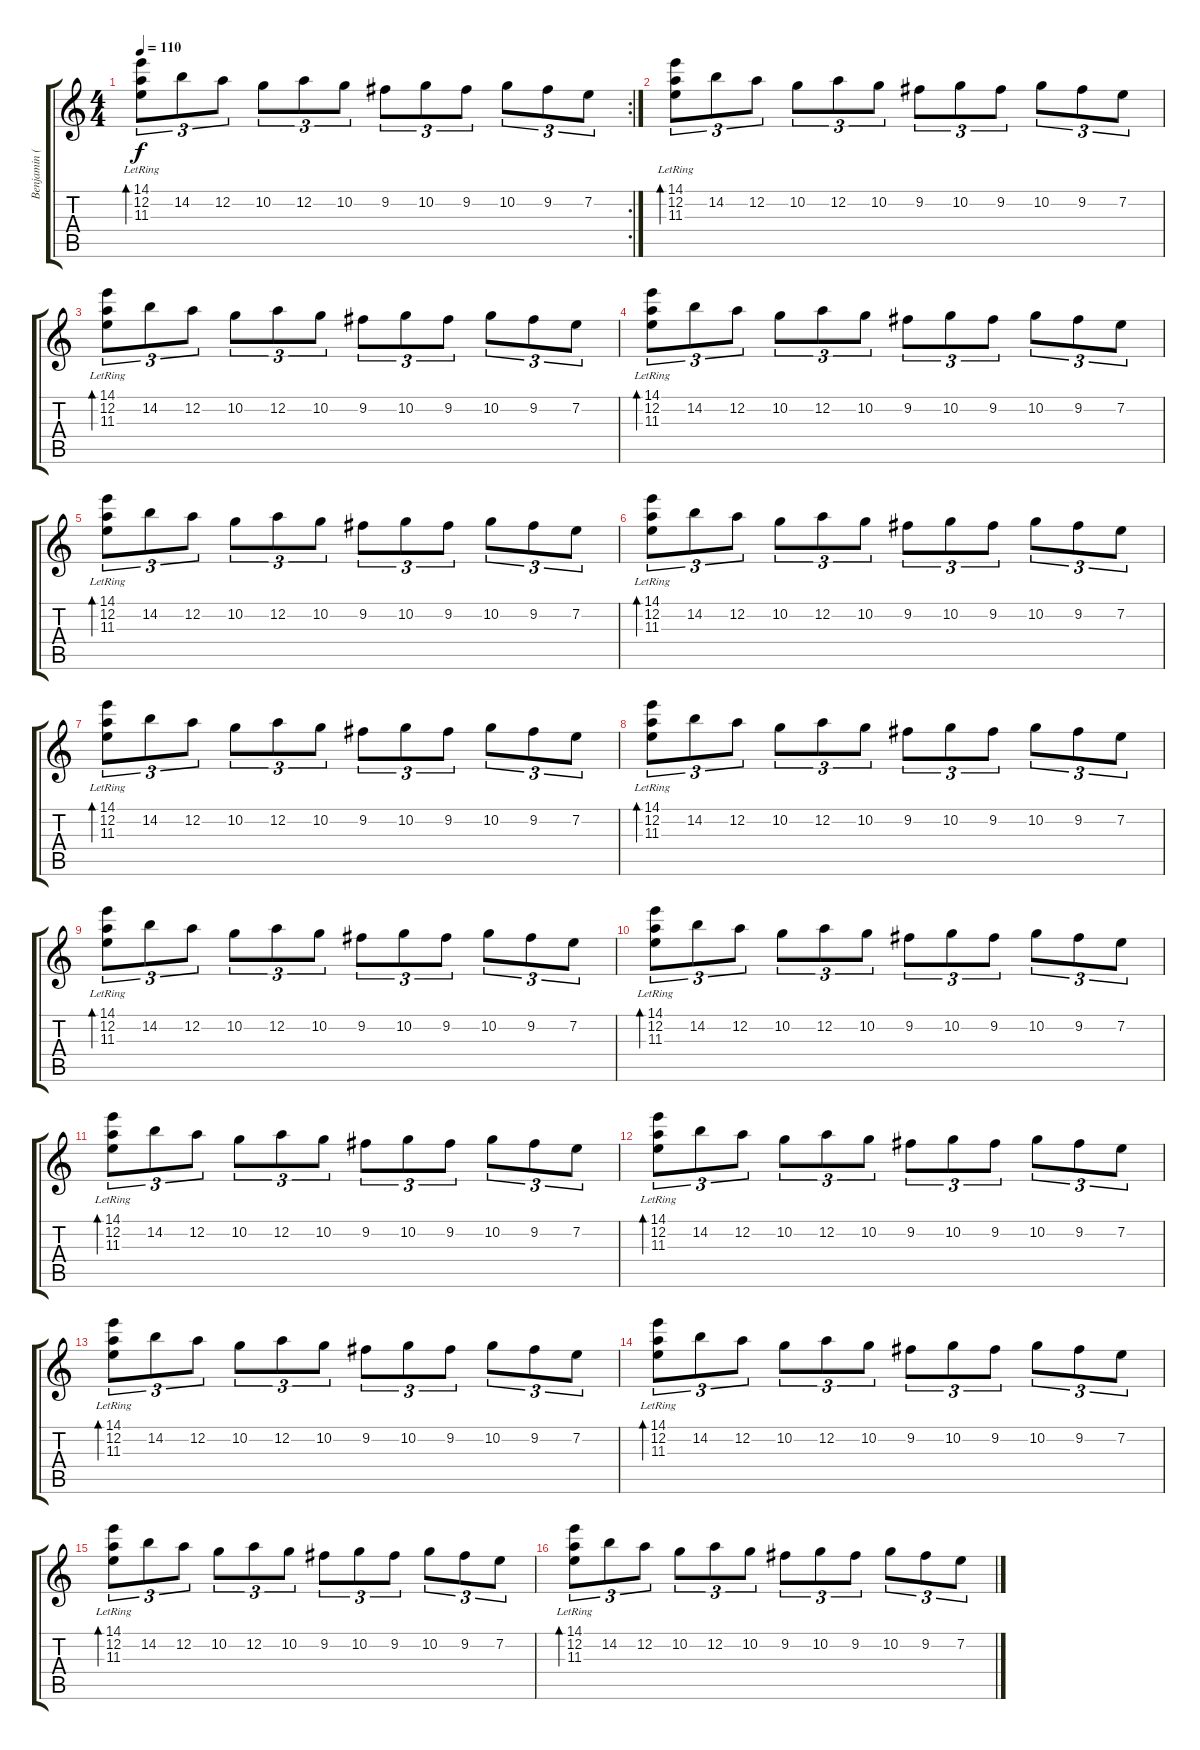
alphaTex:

\track ("Benjamin (KeybHigh)" "Benjamin (") {instrument musicbox}
\staff {score tabs}
\tuning (D5 A4 F4 C4 G3 D3) {hide}
\rc 2
\ts (4 4)
\tempo 110
\clef g2
\ks c
(14.1{lr} 12.2 11.3{lr}).8{tu (3 2) bd 60 dy f} 14.2.8{tu (3 2)} 12.2.8{tu (3 2)} 10.2.8{tu (3 2)} 12.2.8{tu (3 2)} 10.2.8{tu (3 2)} 9.2.8{tu (3 2)} 10.2.8{tu (3 2)} 9.2.8{tu (3 2)} 10.2.8{tu (3 2)} 9.2.8{tu (3 2)} 7.2.8{tu (3 2)} |
(14.1{lr} 12.2 11.3{lr}).8{tu (3 2) bd 60} 14.2.8{tu (3 2)} 12.2.8{tu (3 2)} 10.2.8{tu (3 2)} 12.2.8{tu (3 2)} 10.2.8{tu (3 2)} 9.2.8{tu (3 2)} 10.2.8{tu (3 2)} 9.2.8{tu (3 2)} 10.2.8{tu (3 2)} 9.2.8{tu (3 2)} 7.2.8{tu (3 2)} |
(14.1{lr} 12.2 11.3{lr}).8{tu (3 2) bd 60} 14.2.8{tu (3 2)} 12.2.8{tu (3 2)} 10.2.8{tu (3 2)} 12.2.8{tu (3 2)} 10.2.8{tu (3 2)} 9.2.8{tu (3 2)} 10.2.8{tu (3 2)} 9.2.8{tu (3 2)} 10.2.8{tu (3 2)} 9.2.8{tu (3 2)} 7.2.8{tu (3 2)} |
(14.1{lr} 12.2 11.3{lr}).8{tu (3 2) bd 60} 14.2.8{tu (3 2)} 12.2.8{tu (3 2)} 10.2.8{tu (3 2)} 12.2.8{tu (3 2)} 10.2.8{tu (3 2)} 9.2.8{tu (3 2)} 10.2.8{tu (3 2)} 9.2.8{tu (3 2)} 10.2.8{tu (3 2)} 9.2.8{tu (3 2)} 7.2.8{tu (3 2)} |
(14.1{lr} 12.2 11.3{lr}).8{tu (3 2) bd 60} 14.2.8{tu (3 2)} 12.2.8{tu (3 2)} 10.2.8{tu (3 2)} 12.2.8{tu (3 2)} 10.2.8{tu (3 2)} 9.2.8{tu (3 2)} 10.2.8{tu (3 2)} 9.2.8{tu (3 2)} 10.2.8{tu (3 2)} 9.2.8{tu (3 2)} 7.2.8{tu (3 2)} |
(14.1{lr} 12.2 11.3{lr}).8{tu (3 2) bd 60} 14.2.8{tu (3 2)} 12.2.8{tu (3 2)} 10.2.8{tu (3 2)} 12.2.8{tu (3 2)} 10.2.8{tu (3 2)} 9.2.8{tu (3 2)} 10.2.8{tu (3 2)} 9.2.8{tu (3 2)} 10.2.8{tu (3 2)} 9.2.8{tu (3 2)} 7.2.8{tu (3 2)} |
(14.1{lr} 12.2 11.3{lr}).8{tu (3 2) bd 60} 14.2.8{tu (3 2)} 12.2.8{tu (3 2)} 10.2.8{tu (3 2)} 12.2.8{tu (3 2)} 10.2.8{tu (3 2)} 9.2.8{tu (3 2)} 10.2.8{tu (3 2)} 9.2.8{tu (3 2)} 10.2.8{tu (3 2)} 9.2.8{tu (3 2)} 7.2.8{tu (3 2)} |
(14.1{lr} 12.2 11.3{lr}).8{tu (3 2) bd 60} 14.2.8{tu (3 2)} 12.2.8{tu (3 2)} 10.2.8{tu (3 2)} 12.2.8{tu (3 2)} 10.2.8{tu (3 2)} 9.2.8{tu (3 2)} 10.2.8{tu (3 2)} 9.2.8{tu (3 2)} 10.2.8{tu (3 2)} 9.2.8{tu (3 2)} 7.2.8{tu (3 2)} |
(14.1{lr} 12.2 11.3{lr}).8{tu (3 2) bd 60} 14.2.8{tu (3 2)} 12.2.8{tu (3 2)} 10.2.8{tu (3 2)} 12.2.8{tu (3 2)} 10.2.8{tu (3 2)} 9.2.8{tu (3 2)} 10.2.8{tu (3 2)} 9.2.8{tu (3 2)} 10.2.8{tu (3 2)} 9.2.8{tu (3 2)} 7.2.8{tu (3 2)} |
(14.1{lr} 12.2 11.3{lr}).8{tu (3 2) bd 60} 14.2.8{tu (3 2)} 12.2.8{tu (3 2)} 10.2.8{tu (3 2)} 12.2.8{tu (3 2)} 10.2.8{tu (3 2)} 9.2.8{tu (3 2)} 10.2.8{tu (3 2)} 9.2.8{tu (3 2)} 10.2.8{tu (3 2)} 9.2.8{tu (3 2)} 7.2.8{tu (3 2)} |
(14.1{lr} 12.2 11.3{lr}).8{tu (3 2) bd 60 volume 12} 14.2.8{tu (3 2)} 12.2.8{tu (3 2)} 10.2.8{tu (3 2)} 12.2.8{tu (3 2)} 10.2.8{tu (3 2)} 9.2.8{tu (3 2)} 10.2.8{tu (3 2)} 9.2.8{tu (3 2)} 10.2.8{tu (3 2)} 9.2.8{tu (3 2)} 7.2.8{tu (3 2)} |
(14.1{lr} 12.2 11.3{lr}).8{tu (3 2) bd 60} 14.2.8{tu (3 2)} 12.2.8{tu (3 2)} 10.2.8{tu (3 2)} 12.2.8{tu (3 2)} 10.2.8{tu (3 2)} 9.2.8{tu (3 2)} 10.2.8{tu (3 2)} 9.2.8{tu (3 2)} 10.2.8{tu (3 2)} 9.2.8{tu (3 2)} 7.2.8{tu (3 2)} |
(14.1{lr} 12.2 11.3{lr}).8{tu (3 2) bd 60 volume 10} 14.2.8{tu (3 2)} 12.2.8{tu (3 2)} 10.2.8{tu (3 2)} 12.2.8{tu (3 2)} 10.2.8{tu (3 2)} 9.2.8{tu (3 2)} 10.2.8{tu (3 2)} 9.2.8{tu (3 2)} 10.2.8{tu (3 2)} 9.2.8{tu (3 2)} 7.2.8{tu (3 2)} |
(14.1{lr} 12.2 11.3{lr}).8{tu (3 2) bd 60} 14.2.8{tu (3 2)} 12.2.8{tu (3 2)} 10.2.8{tu (3 2)} 12.2.8{tu (3 2)} 10.2.8{tu (3 2)} 9.2.8{tu (3 2)} 10.2.8{tu (3 2)} 9.2.8{tu (3 2)} 10.2.8{tu (3 2)} 9.2.8{tu (3 2)} 7.2.8{tu (3 2)} |
(14.1{lr} 12.2 11.3{lr}).8{tu (3 2) bd 60 volume 8} 14.2.8{tu (3 2)} 12.2.8{tu (3 2)} 10.2.8{tu (3 2)} 12.2.8{tu (3 2)} 10.2.8{tu (3 2)} 9.2.8{tu (3 2)} 10.2.8{tu (3 2)} 9.2.8{tu (3 2)} 10.2.8{tu (3 2)} 9.2.8{tu (3 2)} 7.2.8{tu (3 2)} |
(14.1{lr} 12.2 11.3{lr}).8{tu (3 2) bd 60} 14.2.8{tu (3 2)} 12.2.8{tu (3 2)} 10.2.8{tu (3 2)} 12.2.8{tu (3 2)} 10.2.8{tu (3 2)} 9.2.8{tu (3 2)} 10.2.8{tu (3 2)} 9.2.8{tu (3 2)} 10.2.8{tu (3 2)} 9.2.8{tu (3 2)} 7.2.8{tu (3 2)}
